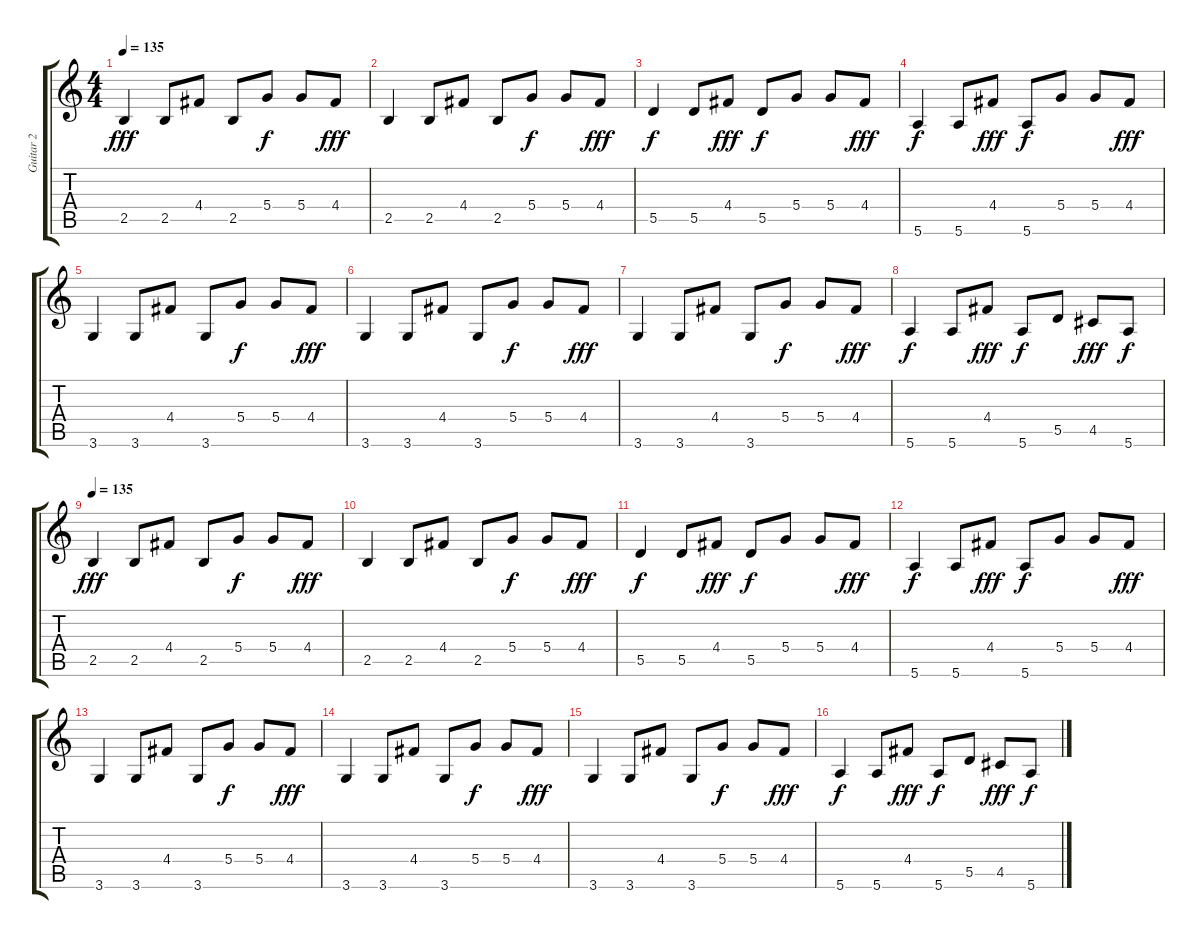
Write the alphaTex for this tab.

\track ("Guitar 2" "Guitar 2") {instrument distortionguitar}
\staff {score tabs}
\tuning (E4 B3 G3 D3 A2 E2) {hide}
\ts (4 4)
\tempo 135
\clef g2
\ks c
2.5.4{dy fff volume 16 balance 8 instrument distortionguitar} 2.5.8 4.4.8 2.5.8 5.4.8{dy f} 5.4.8 4.4.8{dy fff} |
2.5.4 2.5.8 4.4.8 2.5.8 5.4.8{dy f} 5.4.8 4.4.8{dy fff} |
5.5.4{dy f} 5.5.8 4.4.8{dy fff} 5.5.8{dy f} 5.4.8 5.4.8 4.4.8{dy fff} |
5.6.4{dy f} 5.6.8 4.4.8{dy fff} 5.6.8{dy f} 5.4.8 5.4.8 4.4.8{dy fff} |
3.6.4 3.6.8 4.4.8 3.6.8 5.4.8{dy f} 5.4.8 4.4.8{dy fff} |
3.6.4 3.6.8 4.4.8 3.6.8 5.4.8{dy f} 5.4.8 4.4.8{dy fff} |
3.6.4 3.6.8 4.4.8 3.6.8 5.4.8{dy f} 5.4.8 4.4.8{dy fff} |
5.6.4{dy f} 5.6.8 4.4.8{dy fff} 5.6.8{dy f} 5.5.8 4.5.8{dy fff} 5.6.8{dy f} |
\tempo 135
2.5.4{dy fff volume 16 balance 8 instrument distortionguitar} 2.5.8 4.4.8 2.5.8 5.4.8{dy f} 5.4.8 4.4.8{dy fff} |
2.5.4 2.5.8 4.4.8 2.5.8 5.4.8{dy f} 5.4.8 4.4.8{dy fff} |
5.5.4{dy f} 5.5.8 4.4.8{dy fff} 5.5.8{dy f} 5.4.8 5.4.8 4.4.8{dy fff} |
5.6.4{dy f} 5.6.8 4.4.8{dy fff} 5.6.8{dy f} 5.4.8 5.4.8 4.4.8{dy fff} |
3.6.4 3.6.8 4.4.8 3.6.8 5.4.8{dy f} 5.4.8 4.4.8{dy fff} |
3.6.4 3.6.8 4.4.8 3.6.8 5.4.8{dy f} 5.4.8 4.4.8{dy fff} |
3.6.4 3.6.8 4.4.8 3.6.8 5.4.8{dy f} 5.4.8 4.4.8{dy fff} |
5.6.4{dy f} 5.6.8 4.4.8{dy fff} 5.6.8{dy f} 5.5.8 4.5.8{dy fff} 5.6.8{dy f}
